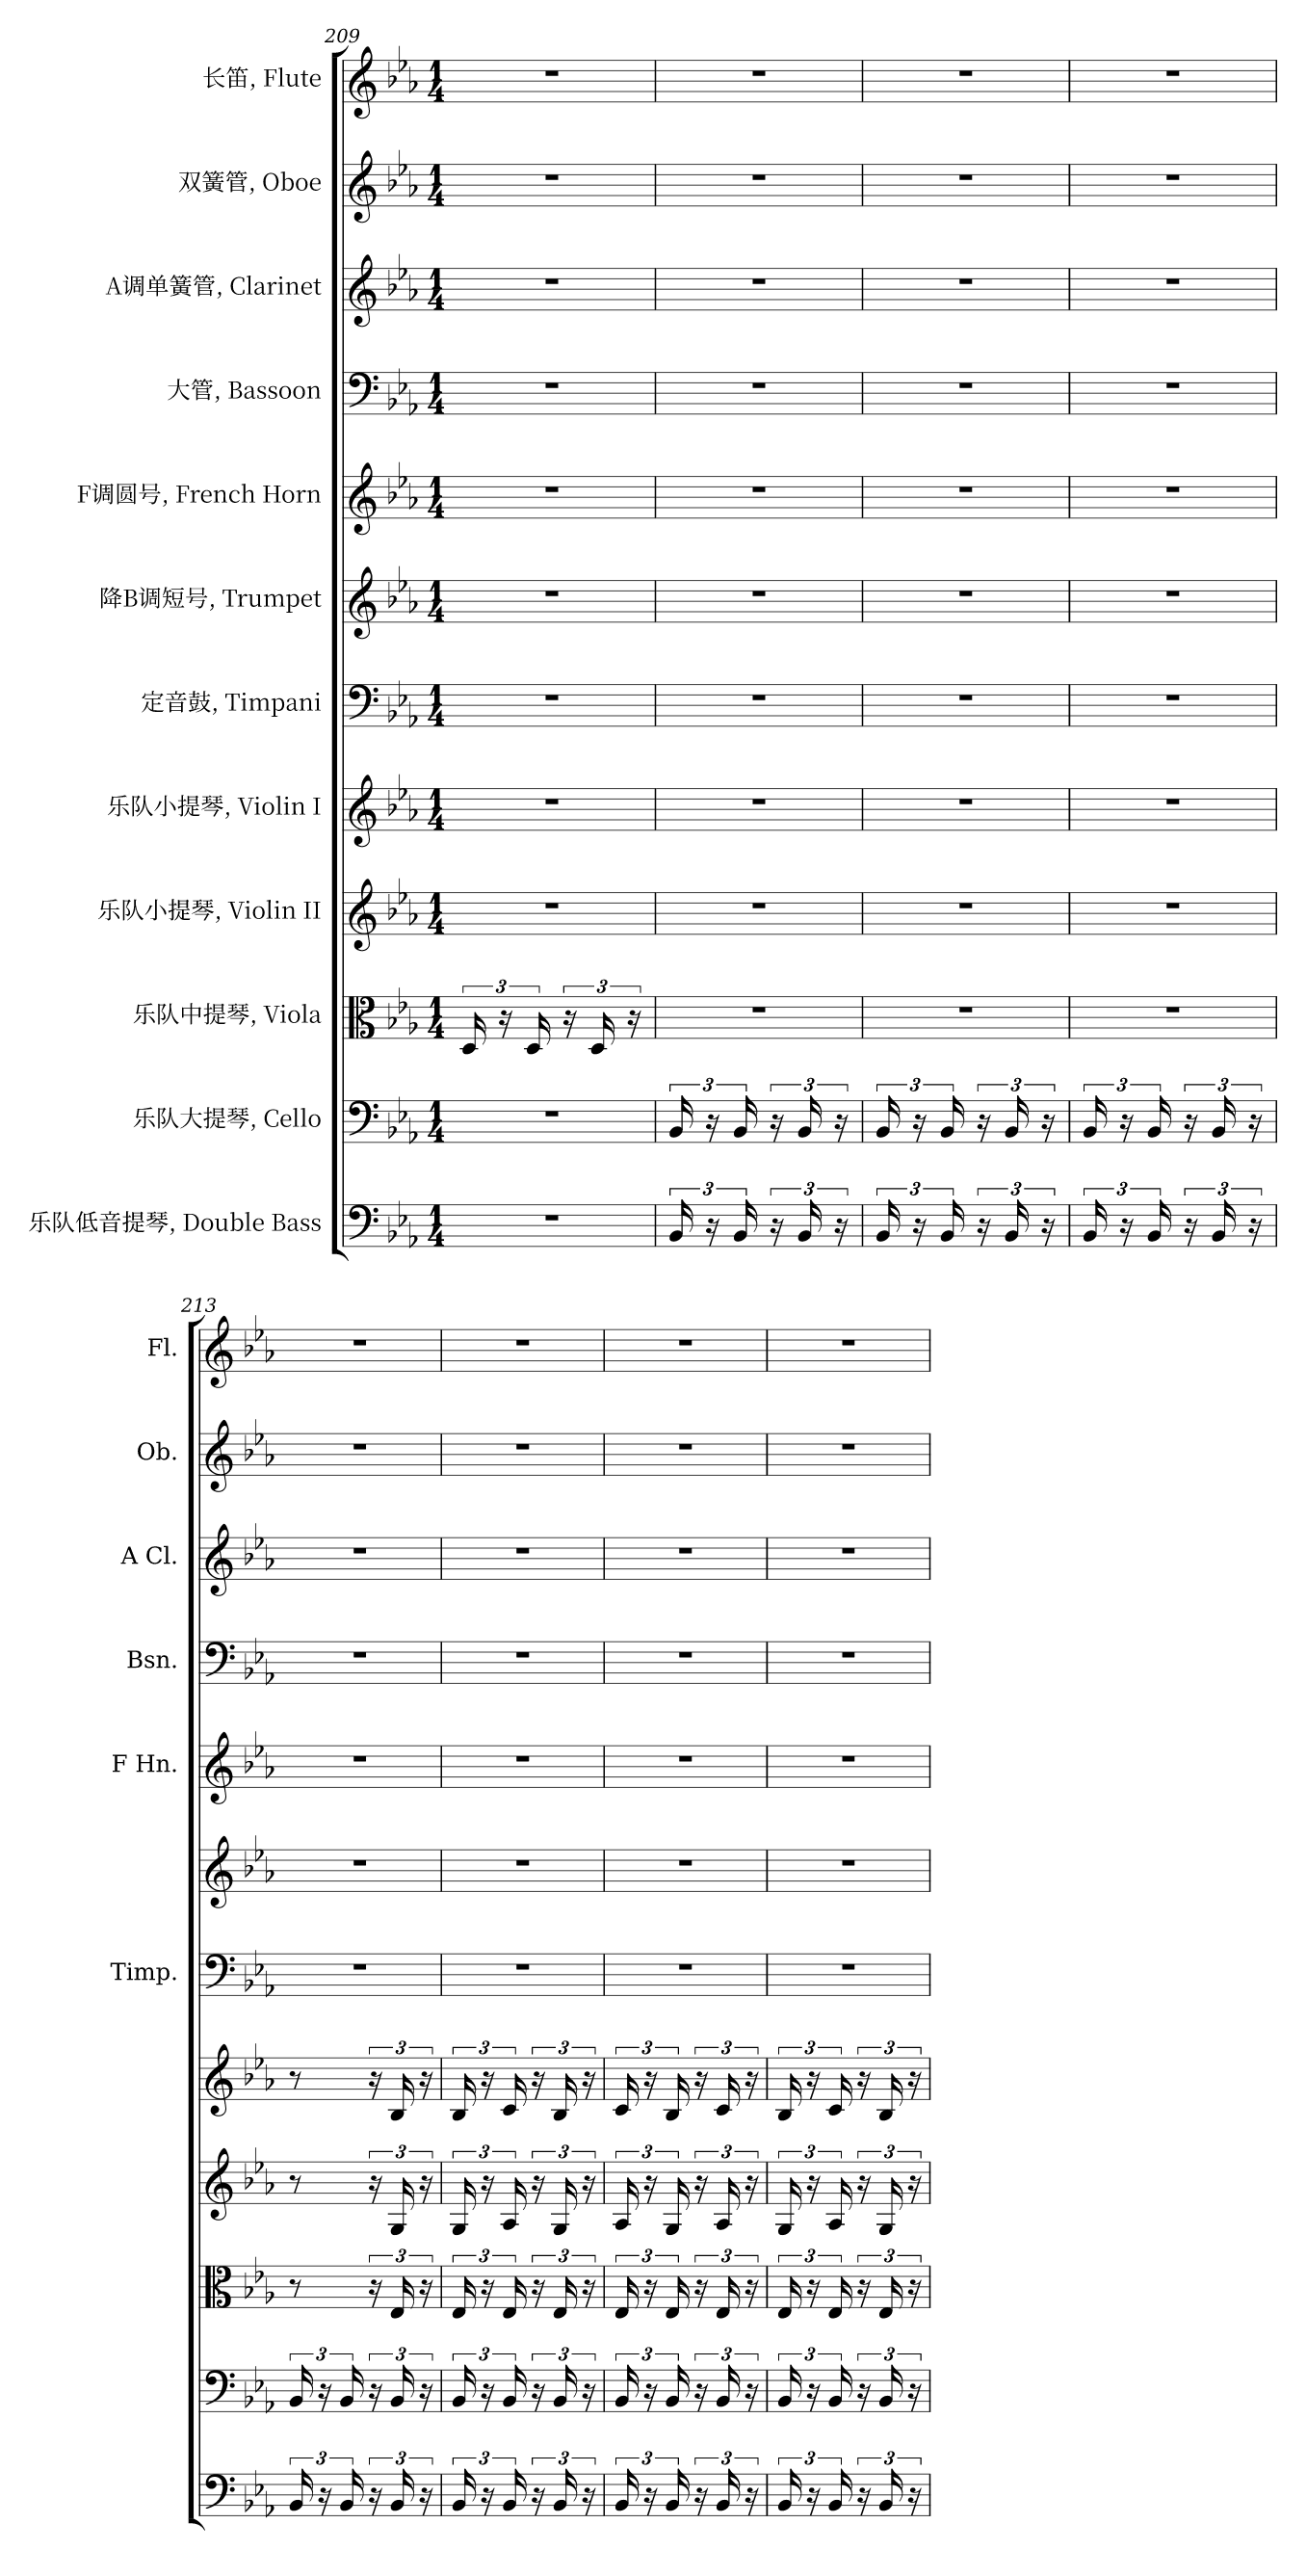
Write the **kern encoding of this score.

**kern	**kern	**kern	**kern	**kern	**kern	**kern	**kern	**kern	**kern	**kern	**kern
*part12	*part11	*part10	*part9	*part8	*part7	*part6	*part5	*part4	*part3	*part2	*part1
*staff12	*staff11	*staff10	*staff9	*staff8	*staff7	*staff6	*staff5	*staff4	*staff3	*staff2	*staff1
*I"乐队低音提琴, Double Bass	*I"乐队大提琴, Cello	*I"乐队中提琴, Viola	*I"乐队小提琴, Violin II	*I"乐队小提琴, Violin I	*I"定音鼓, Timpani	*I"降B调短号, Trumpet	*I"F调圆号, French Horn	*I"大管, Bassoon	*I"A调单簧管, Clarinet	*I"双簧管, Oboe	*I"长笛, Flute
*	*	*	*	*	*I'Timp.	*	*I'F Hn.	*I'Bsn.	*I'A Cl.	*I'Ob.	*I'Fl.
*clefF4	*clefF4	*clefC3	*clefG2	*clefG2	*clefF4	*clefG2	*clefG2	*clefF4	*clefG2	*clefG2	*clefG2
*ITrd7c12	*	*	*	*	*	*ITrd1c2	*ITrd4c7	*	*ITrd2c3	*	*
*k[b-e-a-]	*k[b-e-a-]	*k[b-e-a-]	*k[b-e-a-]	*k[b-e-a-]	*k[b-e-a-]	*k[b-e-a-d-g-]	*k[b-e-a-d-]	*k[b-e-a-]	*k[]	*k[b-e-a-]	*k[b-e-a-]
*M1/4	*M1/4	*M1/4	*M1/4	*M1/4	*M1/4	*M1/4	*M1/4	*M1/4	*M1/4	*M1/4	*M1/4
=209	=209	=209	=209	=209	=209	=209	=209	=209	=209	=209	=209
4r	4r	24D/	4r	4r	4r	4r	4r	4r	4r	4r	4r
.	.	24r	.	.	.	.	.	.	.	.	.
.	.	24D/	.	.	.	.	.	.	.	.	.
.	.	24r	.	.	.	.	.	.	.	.	.
.	.	24D/	.	.	.	.	.	.	.	.	.
.	.	24r	.	.	.	.	.	.	.	.	.
=210	=210	=210	=210	=210	=210	=210	=210	=210	=210	=210	=210
24BBB-/	24BB-/	4r	4r	4r	4r	4r	4r	4r	4r	4r	4r
24r	24r	.	.	.	.	.	.	.	.	.	.
24BBB-/	24BB-/	.	.	.	.	.	.	.	.	.	.
24r	24r	.	.	.	.	.	.	.	.	.	.
24BBB-/	24BB-/	.	.	.	.	.	.	.	.	.	.
24r	24r	.	.	.	.	.	.	.	.	.	.
!!LO:PB:g=z
=211	=211	=211	=211	=211	=211	=211	=211	=211	=211	=211	=211
24BBB-/	24BB-/	4r	4r	4r	4r	4r	4r	4r	4r	4r	4r
24r	24r	.	.	.	.	.	.	.	.	.	.
24BBB-/	24BB-/	.	.	.	.	.	.	.	.	.	.
24r	24r	.	.	.	.	.	.	.	.	.	.
24BBB-/	24BB-/	.	.	.	.	.	.	.	.	.	.
24r	24r	.	.	.	.	.	.	.	.	.	.
=212	=212	=212	=212	=212	=212	=212	=212	=212	=212	=212	=212
24BBB-/	24BB-/	4r	4r	4r	4r	4r	4r	4r	4r	4r	4r
24r	24r	.	.	.	.	.	.	.	.	.	.
24BBB-/	24BB-/	.	.	.	.	.	.	.	.	.	.
24r	24r	.	.	.	.	.	.	.	.	.	.
24BBB-/	24BB-/	.	.	.	.	.	.	.	.	.	.
24r	24r	.	.	.	.	.	.	.	.	.	.
=213	=213	=213	=213	=213	=213	=213	=213	=213	=213	=213	=213
24BBB-/	24BB-/	8r	8r	8r	4r	4r	4r	4r	4r	4r	4r
24r	24r	.	.	.	.	.	.	.	.	.	.
24BBB-/	24BB-/	.	.	.	.	.	.	.	.	.	.
24r	24r	24r	24r	24r	.	.	.	.	.	.	.
24BBB-/	24BB-/	24E-/	24G/	24B-/	.	.	.	.	.	.	.
24r	24r	24r	24r	24r	.	.	.	.	.	.	.
=214	=214	=214	=214	=214	=214	=214	=214	=214	=214	=214	=214
24BBB-/	24BB-/	24E-/	24G/	24B-/	4r	4r	4r	4r	4r	4r	4r
24r	24r	24r	24r	24r	.	.	.	.	.	.	.
24BBB-/	24BB-/	24E-/	24A-/	24c/	.	.	.	.	.	.	.
24r	24r	24r	24r	24r	.	.	.	.	.	.	.
24BBB-/	24BB-/	24E-/	24G/	24B-/	.	.	.	.	.	.	.
24r	24r	24r	24r	24r	.	.	.	.	.	.	.
=215	=215	=215	=215	=215	=215	=215	=215	=215	=215	=215	=215
24BBB-/	24BB-/	24E-/	24A-/	24c/	4r	4r	4r	4r	4r	4r	4r
24r	24r	24r	24r	24r	.	.	.	.	.	.	.
24BBB-/	24BB-/	24E-/	24G/	24B-/	.	.	.	.	.	.	.
24r	24r	24r	24r	24r	.	.	.	.	.	.	.
24BBB-/	24BB-/	24E-/	24A-/	24c/	.	.	.	.	.	.	.
24r	24r	24r	24r	24r	.	.	.	.	.	.	.
!!LO:PB:g=z
=216	=216	=216	=216	=216	=216	=216	=216	=216	=216	=216	=216
24BBB-/	24BB-/	24E-/	24G/	24B-/	4r	4r	4r	4r	4r	4r	4r
24r	24r	24r	24r	24r	.	.	.	.	.	.	.
24BBB-/	24BB-/	24E-/	24A-/	24c/	.	.	.	.	.	.	.
24r	24r	24r	24r	24r	.	.	.	.	.	.	.
24BBB-/	24BB-/	24E-/	24G/	24B-/	.	.	.	.	.	.	.
24r	24r	24r	24r	24r	.	.	.	.	.	.	.
=	=	=	=	=	=	=	=	=	=	=	=
*-	*-	*-	*-	*-	*-	*-	*-	*-	*-	*-	*-
